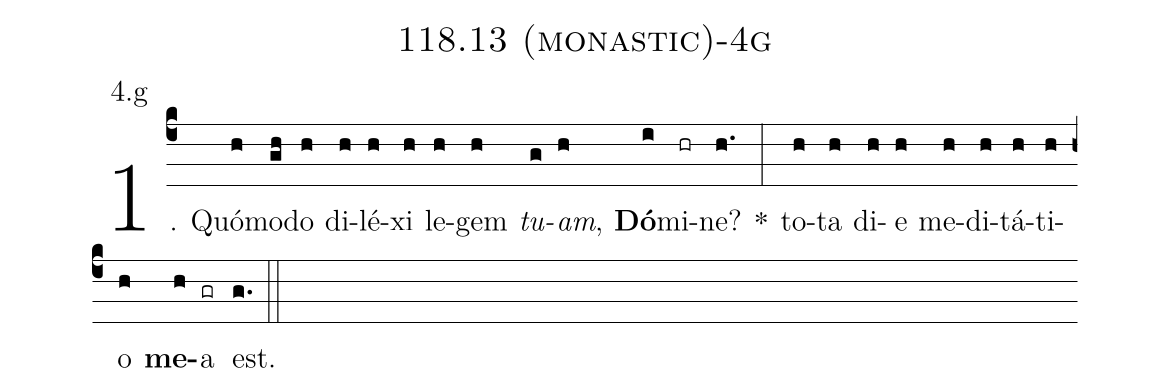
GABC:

name: 118.13 (monastic)-4g;
annotation: 4.g;
%%
(c4)1. Quó(h)mo(gh)do(h) di(h)lé(h)xi(h) le(h)gem(h) <i>tu</i>(g)<i>am</i>,(h) <b>Dó</b>(i)mi(hr)ne?(h.) *(:) to(h)ta(h) di(h)e(h) me(h)di(h)tá(h)ti(h)o(h) <b>me</b>(h)a(gr) est.(g.) (::)
